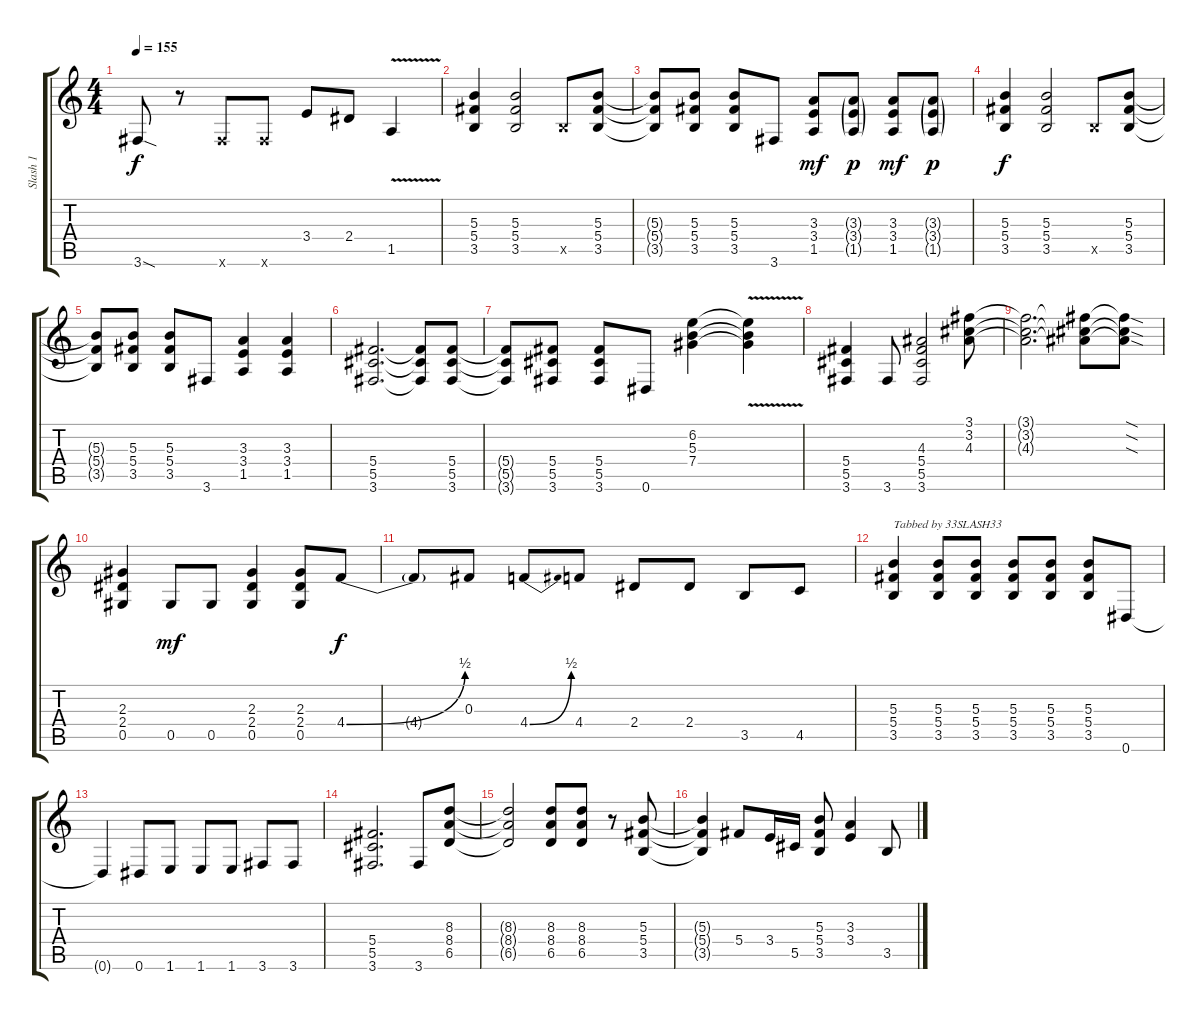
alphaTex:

\track ("Slash 1" "Slash 1") {instrument distortionguitar}
\staff {score tabs}
\tuning (Eb4 Bb3 Gb3 Db3 Ab2 Eb2) {hide}
\ts (4 4)
\tempo 155
\clef g2
\ks c
3.6{sod t}.8{dy f} r.8 3.6{x}.8 3.6{x}.8 3.4.8 2.4.8 1.5{v}.4 |
(5.3 5.4 3.5).4 (5.3 5.4 3.5).2 3.5{x}.8 (5.3 5.4 3.5).8 |
(5.3{t} 5.4{t} 3.5{t}).8 (5.3 5.4 3.5).8 (5.3 5.4 3.5).8 3.6.8 (3.3 3.4 1.5).8{dy mf} (3.3{g} 3.4{g} 1.5{g}).8{dy p} (3.3 3.4 1.5).8{dy mf} (3.3{g} 3.4{g} 1.5{g}).8{dy p} |
(5.3 5.4 3.5).4{dy f} (5.3 5.4 3.5).2 3.5{x}.8 (5.3 5.4 3.5).8 |
(5.3{t} 5.4{t} 3.5{t}).8 (5.3 5.4 3.5).8 (5.3 5.4 3.5).8 3.6.8 (3.3 3.4 1.5).4 (3.3 3.4 1.5).4 |
(5.4 5.5 3.6).2{d} (5.4{t} 5.5{t} 3.6{t}).8 (5.4 5.5 3.6).8 |
(5.4{t} 5.5{t} 3.6{t}).8 (5.4 5.5 3.6).8 (5.4 5.5 3.6).8 0.6.8 (6.2 5.3 7.4).4 (6.2{v t} 5.3{v t} 7.4{v t}).4 |
(5.4 5.5 3.6).4 3.6.8 (4.3 5.4 5.5 3.6).2 (3.1 3.2 4.3).8 |
(3.1{t} 3.2{t} 4.3{t}).2{d} (3.1{t} 3.2{t} 4.3{t}).8 (3.1{sod t} 3.2{sod t} 4.3{sod t}).8 |
(2.3 2.4 0.5).4 0.5.8{dy mf} 0.5.8 (2.3 2.4 0.5).4 (2.3 2.4 0.5).8 4.4{be (bend 0 0 60 2)}.8{dy f} |
4.4{t}.8 0.3.8 4.4{be (bend 0 0 60 2)}.8 4.4.8 2.4.8 2.4.8 3.5.8 4.5.8 |
(5.3 5.4 3.5).4{txt "Tabbed by 33SLASH33"} (5.3 5.4 3.5).8 (5.3 5.4 3.5).8 (5.3 5.4 3.5).8 (5.3 5.4 3.5).8 (5.3 5.4 3.5).8 0.6.8 |
0.6{t}.4 0.6.8 1.6.8 1.6.8 1.6.8 3.6.8 3.6.8 |
(5.4 5.5 3.6).2{d} 3.6.8 (8.3 8.4 6.5).8 |
(8.3{t} 8.4{t} 6.5{t}).2 (8.3 8.4 6.5).8 (8.3 8.4 6.5).8 r.8 (5.3 5.4 3.5).8 |
(5.3{t} 5.4{t} 3.5{t}).4 5.4.8 3.4.16 5.5.16 (5.3 5.4 3.5).8 (3.3 3.4).4 3.5.8
